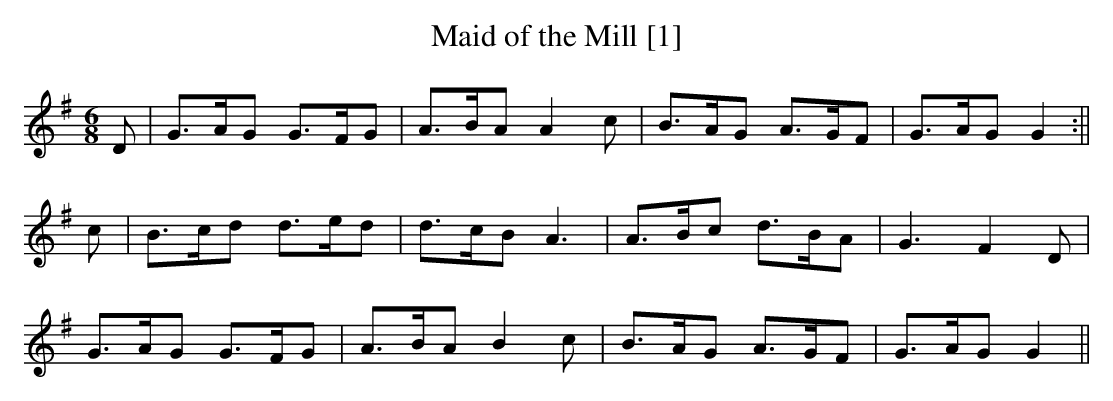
X:1
T:Maid of the Mill [1]
M:6/8
L:1/8
K:G
D|G>AG G>FG|A>BA A2c|B>AG A>GF|G>AG G2:||
c|B>cd d>ed|d>cB A3|A>Bc d>BA|G3 F2D|
G>AG G>FG|A>BA B2c|B>AG A>GF|G>AG G2||
